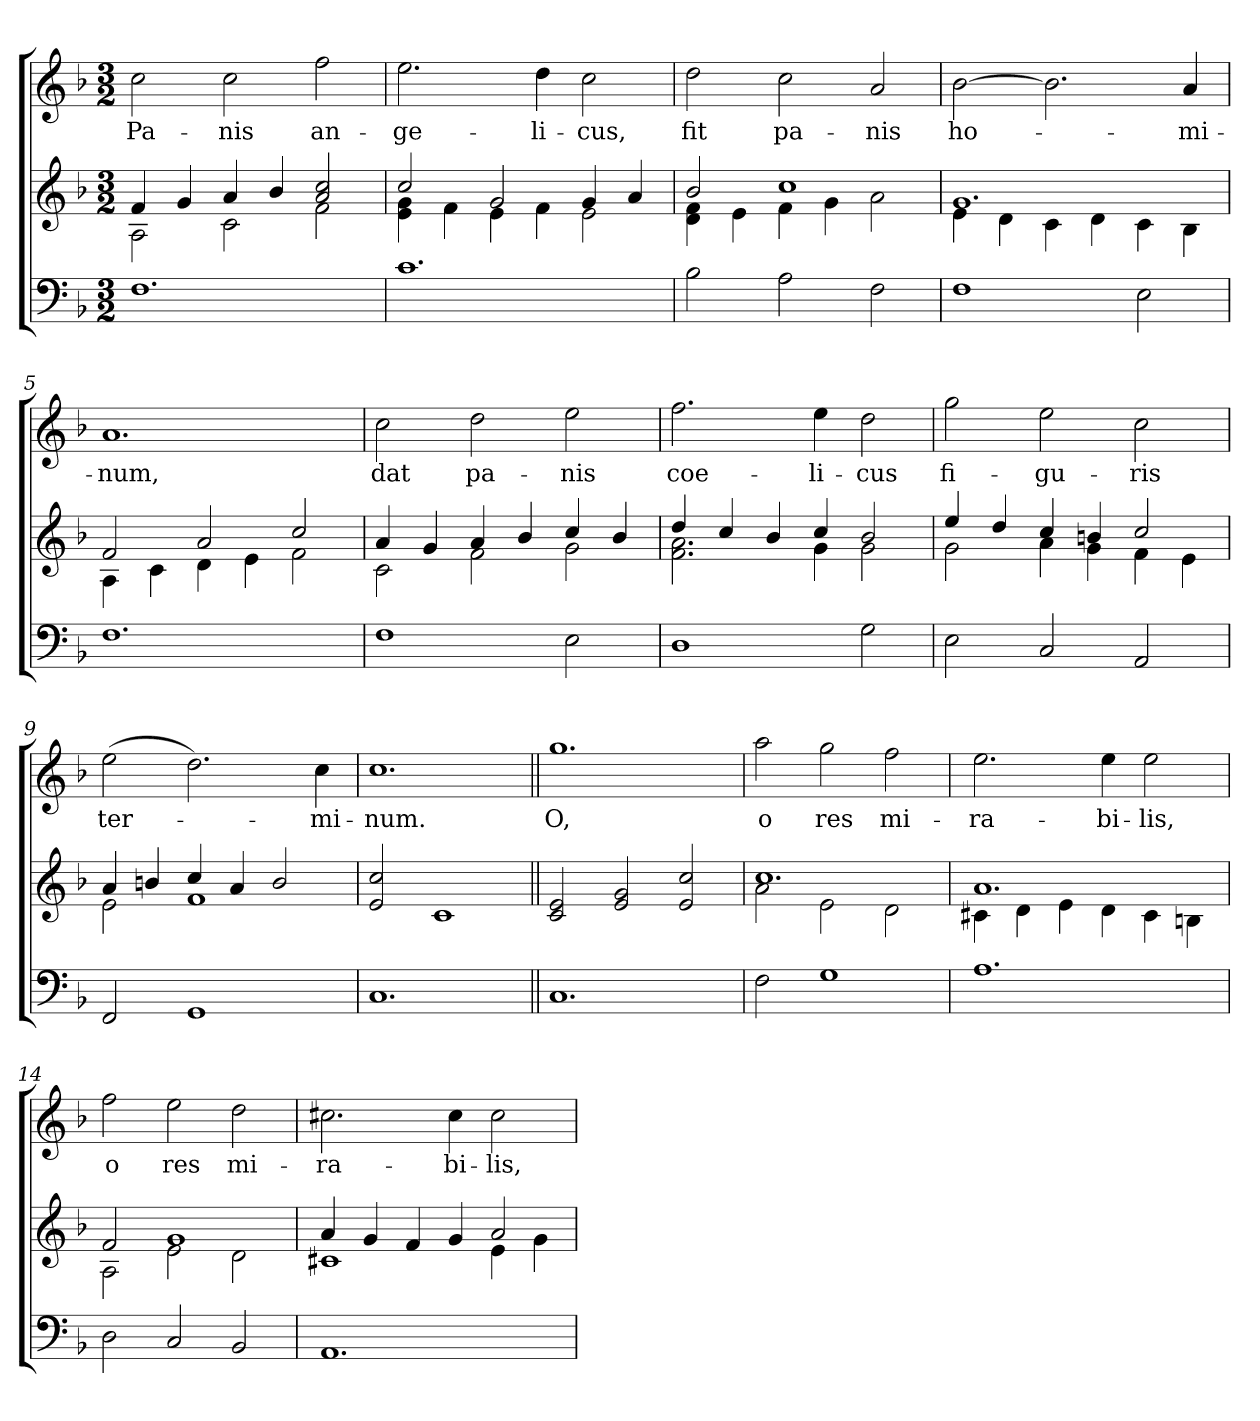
**kern	**kern	**kern	**text
*part2	*part2	*part1	*part1
*staff3	*staff2	*staff1	*staff1
*clefF4	*clefG2	*clefG2	*
*k[b-]	*k[b-]	*k[b-]	*
*F:	*F:	*F:	*
*M3/2	*M3/2	*M3/2	*
=1	=1	=1	=1
*	*^	*	*
!	!	!	!	!LO:LY:b
1.F	4f/	2A\	2cc\	Pa-
.	4g/	.	.	.
!	!	!	!	!LO:LY:b
.	4a/	2c\	2cc\	-nis
.	4b-/	.	.	.
!	!	!	!	!LO:LY:b
.	2a/ 2cc/	2f\	2ff\	an-
=2	=2	=2	=2	=2
!	!	!	!	!LO:LY:b
1.c	2cc/	4e\ 4g\	2.ee\	-ge-
.	.	4f\	.	.
.	2g/	4e\	.	.
!	!	!	!	!LO:LY:b
.	.	4f\	4dd\	-li-
!	!	!	!	!LO:LY:b
.	4g/	2e\	2cc\	-cus,
.	4a/	.	.	.
=3	=3	=3	=3	=3
!	!	!	!	!LO:LY:b
2B-\	2b-/	4d\ 4f\	2dd\	fit
.	.	4e\	.	.
!	!	!	!	!LO:LY:b
2A\	1cc	4f\	2cc\	pa-
.	.	4g\	.	.
!	!	!	!	!LO:LY:b
2F\	.	2a\	2a/	-nis
=4	=4	=4	=4	=4
!	!	!	!	!LO:LY:b
1F	1.g	4e\	[2b-\	ho-
.	.	4d\	.	.
.	.	4c\	2.b-\]	.
.	.	4d\	.	.
2E\	.	4c\	.	.
!	!	!	!	!LO:LY:b
.	.	4B-\	4a/	-mi-
!!LO:LB:g=z
=5	=5	=5	=5	=5
!	!	!	!	!LO:LY:b
1.F	2f/	4A\	1.a	-num,
.	.	4c\	.	.
.	2a/	4d\	.	.
.	.	4e\	.	.
.	2cc/	2f\	.	.
=6	=6	=6	=6	=6
!	!	!	!	!LO:LY:b
1F	4a/	2c\	2cc\	dat
.	4g/	.	.	.
!	!	!	!	!LO:LY:b
.	4a/	2f\	2dd\	pa-
.	4b-/	.	.	.
!	!	!	!	!LO:LY:b
2E\	4cc/	2g\	2ee\	-nis
.	4b-/	.	.	.
=7	=7	=7	=7	=7
!	!	!	!	!LO:LY:b
1D	4dd/	2.f\ 2.a\	2.ff\	coe-
.	4cc/	.	.	.
.	4b-/	.	.	.
!	!	!	!	!LO:LY:b
.	4cc/	4g\	4ee\	-li-
!	!	!	!	!LO:LY:b
2G\	2b-/	2g\	2dd\	-cus
=8	=8	=8	=8	=8
!	!	!	!	!LO:LY:b
2E\	4ee/	2g\	2gg\	fi-
.	4dd/	.	.	.
!	!	!	!	!LO:LY:b
2C/	4cc/	4a\	2ee\	-gu-
.	4bn/	4g\	.	.
!	!	!	!	!LO:LY:b
2AA/	2cc/	4f\	2cc\	-ris
.	.	4e\	.	.
!!LO:LB:g=z
=9	=9	=9	=9	=9
!	!	!	!	!LO:LY:b
2FF/	4a/	2e\	(>2ee\	ter-
.	4bn/	.	.	.
1GG	4cc/	1f	2.dd\)	.
.	4a/	.	.	.
.	2b/	.	.	.
!	!	!	!	!LO:LY:b
.	.	.	4cc\	-mi-
*	*v	*v	*	*
=10	=10	=10	=10
!	!	!	!LO:LY:b
1.C	2e/ 2cc/	1.cc	-num.
.	1c	.	.
=11||	=11||	=11||	=11||
!	!	!	!LO:LY:b
1.C	2c/ 2e/	1.gg	O,
.	2e/ 2g/	.	.
.	2e/ 2cc/	.	.
=12	=12	=12	=12
*	*^	*	*
!	!	!	!	!LO:LY:b
2F\	1.cc	2a\	2aa\	o
!	!	!	!	!LO:LY:b
1G	.	2e\	2gg\	res
!	!	!	!	!LO:LY:b
.	.	2d\	2ff\	mi-
!!LO:LB:g=z
=13	=13	=13	=13	=13
!	!	!	!	!LO:LY:b
1.A	1.a	4c#X\	2.ee\	-ra-
.	.	4d\	.	.
.	.	4e\	.	.
!	!	!	!	!LO:LY:b
.	.	4d\	4ee\	-bi-
!	!	!	!	!LO:LY:b
.	.	4c#\	2ee\	-lis,
.	.	4Bn\	.	.
=14	=14	=14	=14	=14
!	!	!	!	!LO:LY:b
2D\	2f/	2A\	2ff\	o
!	!	!	!	!LO:LY:b
2C/	1g	2e\	2ee\	res
!	!	!	!	!LO:LY:b
2BB-/	.	2d\	2dd\	mi-
=15	=15	=15	=15	=15
!	!	!	!	!LO:LY:b
1.AA	4a/	1c#X	2.cc#X\	-ra-
.	4g/	.	.	.
.	4f/	.	.	.
!	!	!	!	!LO:LY:b
.	4g/	.	4cc#\	-bi-
!	!	!	!	!LO:LY:b
.	2a/	4e\	2cc#\	-lis,
.	.	4g\	.	.
*	*v	*v	*	*
=	=	=	=
*-	*-	*-	*-
